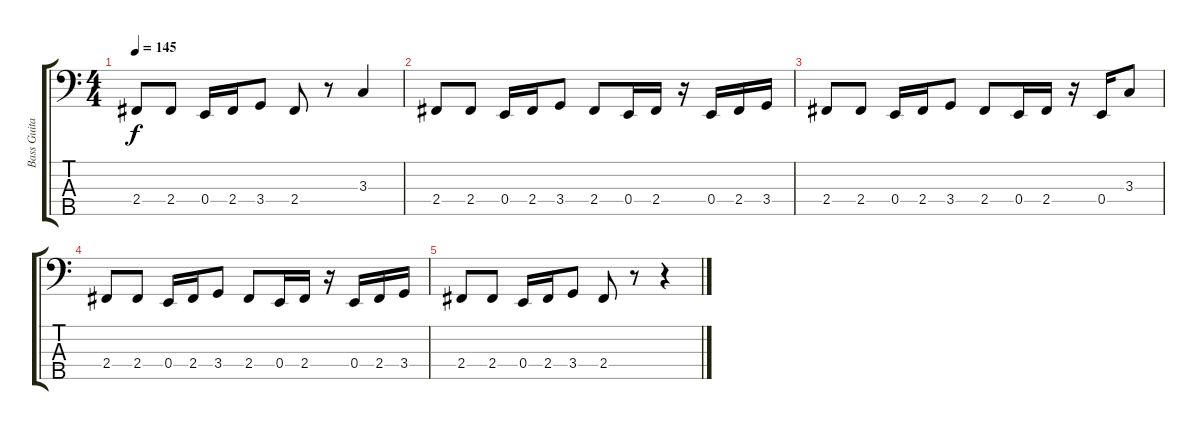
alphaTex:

\track ("Bass Guitar (Dave Ellefson)" "Bass Guita") {instrument electricbassfinger}
\staff {score tabs}
\tuning (G2 D2 A1 E1 B0) {hide}
\ts (4 4)
\tempo 145
\clef f4
\ks c
2.4.8{dy f} 2.4.8 0.4.16 2.4.16 3.4.8 2.4.8 r.8 3.3.4 |
2.4.8 2.4.8 0.4.16 2.4.16 3.4.8 2.4.8 0.4.16 2.4.16 r.16 0.4.16 2.4.16 3.4.16 |
2.4.8 2.4.8 0.4.16 2.4.16 3.4.8 2.4.8 0.4.16 2.4.16 r.16 0.4.16 3.3.8 |
2.4.8 2.4.8 0.4.16 2.4.16 3.4.8 2.4.8 0.4.16 2.4.16 r.16 0.4.16 2.4.16 3.4.16 |
2.4.8 2.4.8 0.4.16 2.4.16 3.4.8 2.4.8 r.8 r.4
